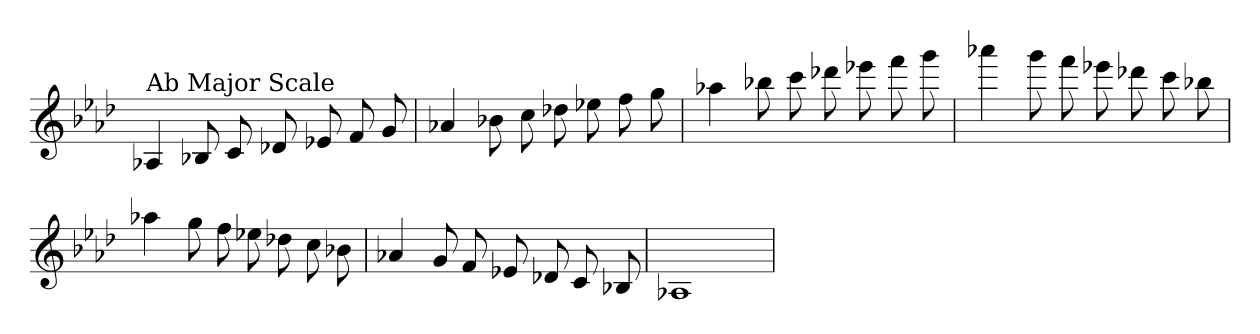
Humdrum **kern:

**kern
*part1
*staff1
*clefG2
*k[b-e-a-d-]
*A-:
=
!LO:TX:a:t=Ab Major Scale
4A-X
8B-X
8c
8d-X
8e-X
8f
8g
=
4a-X
8b-X
8cc
8dd-X
8ee-X
8ff
8gg
=
4aa-X
8bb-X
8ccc
8ddd-X
8eee-X
8fff
8ggg
=
4aaa-X
8ggg
8fff
8eee-X
8ddd-X
8ccc
8bb-X
=
4aa-X
8gg
8ff
8ee-X
8dd-X
8cc
8b-X
=
4a-X
8g
8f
8e-X
8d-X
8c
8B-X
=
1A-X
=
*-
